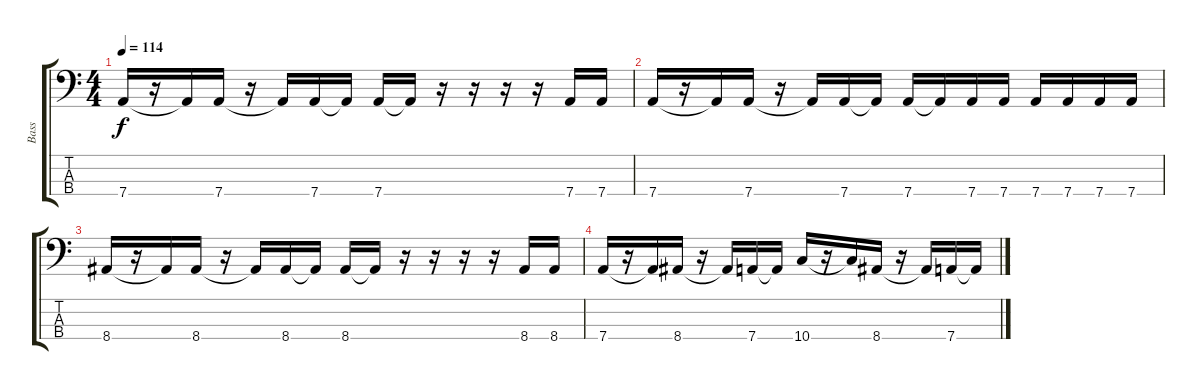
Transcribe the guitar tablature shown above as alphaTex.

\track ("Bass" "Bass") {instrument electricbassfinger}
\staff {score tabs}
\tuning (G2 D2 A1 D1) {hide}
\ts (4 4)
\tempo 114
\clef f4
\ks c
7.4.16{dy f} r.16 7.4{t}.16 7.4.16 r.16 7.4{t}.16 7.4.16 7.4{t}.16 7.4.16 7.4{t}.16 r.16 r.16 r.16 r.16 7.4.16 7.4.16 |
7.4.16 r.16 7.4{t}.16 7.4.16 r.16 7.4{t}.16 7.4.16 7.4{t}.16 7.4.16 7.4{t}.16 7.4.16 7.4.16 7.4.16 7.4.16 7.4.16 7.4.16 |
8.4.16 r.16 8.4{t}.16 8.4.16 r.16 8.4{t}.16 8.4.16 8.4{t}.16 8.4.16 8.4{t}.16 r.16 r.16 r.16 r.16 8.4.16 8.4.16 |
7.4.16 r.16 7.4{t}.16 8.4.16 r.16 8.4{t}.16 7.4.16 7.4{t}.16 10.4.16 r.16 10.4{t}.16 8.4.16 r.16 8.4{t}.16 7.4.16 7.4{t}.16
